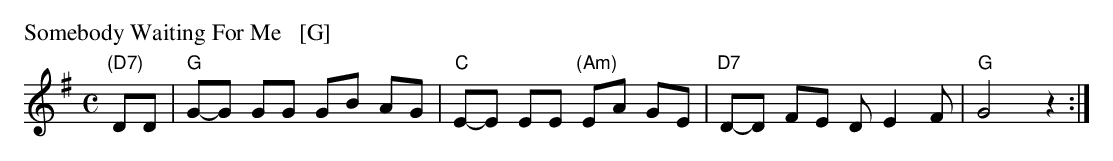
X:1
P: Somebody Waiting For Me   [G]
M: C
L: 1/8
K: G
"(D7)"DD | "G"G-G GG GB AG | "C"E-E EE "(Am)"EA GE | "D7"D-D FE D E2 F | "G"G4 z2 :|
